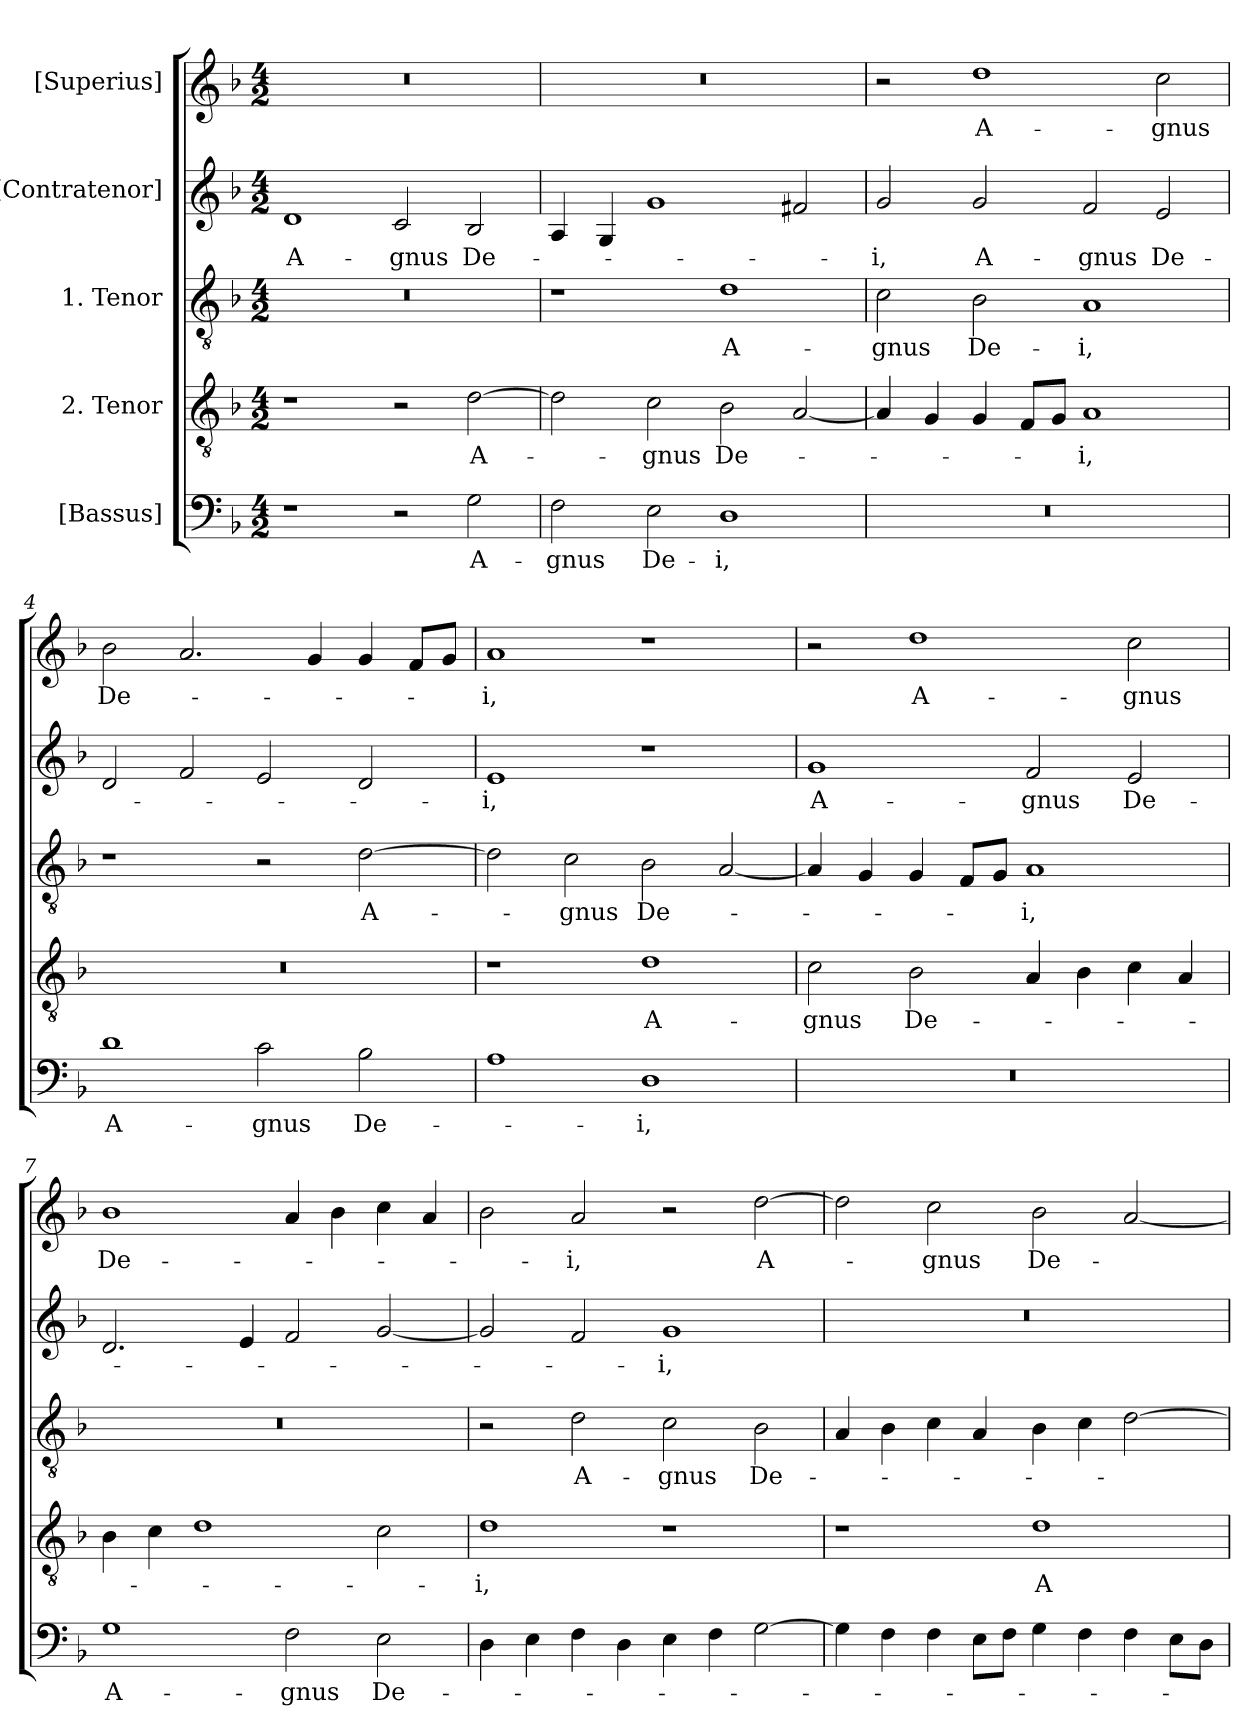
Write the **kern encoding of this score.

**kern	**text	**kern	**text	**kern	**text	**kern	**text	**kern	**text
*part5	*part5	*part4	*part4	*part3	*part3	*part2	*part2	*part1	*part1
*staff5	*staff5	*staff4	*staff4	*staff3	*staff3	*staff2	*staff2	*staff1	*staff1
*I"[Bassus]	*	*I"2. Tenor	*	*I"1. Tenor	*	*I"[Contratenor]	*	*I"[Superius]	*
*clefF4	*	*clefGv2	*	*clefGv2	*	*clefG2	*	*clefG2	*
*k[b-]	*	*k[b-]	*	*k[b-]	*	*k[b-]	*	*k[b-]	*
*M4/2	*	*M4/2	*	*M4/2	*	*M4/2	*	*M4/2	*
=1	=1	=1	=1	=1	=1	=1	=1	=1	=1
1r	.	1r	.	0r	.	1d/	A-	0r	.
2r	.	2r	.	.	.	2c/	-gnus	.	.
2G\	A-	[2d\	A-	.	.	2B-/	De-	.	.
=2	=2	=2	=2	=2	=2	=2	=2	=2	=2
2F\	-gnus	2d\]	.	1r	.	4A/	.	0r	.
.	.	.	.	.	.	4G/	.	.	.
2E\	De-	2c\	-gnus	.	.	1g/	.	.	.
1D\	-i,	2B-\	De-	1d\	A-	.	.	.	.
.	.	[2A/	.	.	.	2f#X/	.	.	.
=3	=3	=3	=3	=3	=3	=3	=3	=3	=3
0r	.	4A/]	.	2c\	-gnus	2g/	-i,	2r	.
.	.	4G/	.	.	.	.	.	.	.
.	.	4G/	.	2B-\	De-	2g/	A-	1dd\	A-
.	.	8F/L	.	.	.	.	.	.	.
.	.	8G/J	.	.	.	.	.	.	.
.	.	1A/	-i,	1A/	-i,	2f/	-gnus	.	.
.	.	.	.	.	.	2e/	De-	2cc\	-gnus
=4	=4	=4	=4	=4	=4	=4	=4	=4	=4
1d\	A-	0r	.	1r	.	2d/	.	2b-\	De-
.	.	.	.	.	.	2f/	.	2.a/	.
2c\	-gnus	.	.	2r	.	2e/	.	.	.
.	.	.	.	.	.	.	.	4g/	.
2B-\	De-	.	.	[2d\	A-	2d/	.	4g/	.
.	.	.	.	.	.	.	.	8f/L	.
.	.	.	.	.	.	.	.	8g/J	.
=5	=5	=5	=5	=5	=5	=5	=5	=5	=5
1A\	.	1r	.	2d\]	.	1e/	-i,	1a/	-i,
.	.	.	.	2c\	-gnus	.	.	.	.
1D\	-i,	1d\	A-	2B-\	De-	1r	.	1r	.
.	.	.	.	[2A/	.	.	.	.	.
=6	=6	=6	=6	=6	=6	=6	=6	=6	=6
0r	.	2c\	-gnus	4A/]	.	1g/	A-	2r	.
.	.	.	.	4G/	.	.	.	.	.
.	.	2B-\	De-	4G/	.	.	.	1dd\	A-
.	.	.	.	8F/L	.	.	.	.	.
.	.	.	.	8G/J	.	.	.	.	.
.	.	4A/	.	1A/	-i,	2f/	-gnus	.	.
.	.	4B-\	.	.	.	.	.	.	.
.	.	4c\	.	.	.	2e/	De-	2cc\	-gnus
.	.	4A/	.	.	.	.	.	.	.
=7	=7	=7	=7	=7	=7	=7	=7	=7	=7
1G\	A-	4B-\	.	0r	.	2.d/	.	1b-\	De-
.	.	4c\	.	.	.	.	.	.	.
.	.	1d\	.	.	.	.	.	.	.
.	.	.	.	.	.	4e/	.	.	.
2F\	-gnus	.	.	.	.	2f/	.	4a/	.
.	.	.	.	.	.	.	.	4b-\	.
2E\	De-	2c\	.	.	.	[2g/	.	4cc\	.
.	.	.	.	.	.	.	.	4a/	.
=8	=8	=8	=8	=8	=8	=8	=8	=8	=8
4D\	.	1d\	-i,	2r	.	2g/]	.	2b-\	.
4E\	.	.	.	.	.	.	.	.	.
4F\	.	.	.	2d\	A-	2f/	.	2a/	-i,
4D\	.	.	.	.	.	.	.	.	.
4E\	.	1r	.	2c\	-gnus	1g/	-i,	2r	.
4F\	.	.	.	.	.	.	.	.	.
[2G\	.	.	.	2B-\	De-	.	.	[2dd\	A-
=9	=9	=9	=9	=9	=9	=9	=9	=9	=9
4G\]	.	1r	.	4A/	.	0r	.	2dd\]	.
4F\	.	.	.	4B-\	.	.	.	.	.
4F\	.	.	.	4c\	.	.	.	2cc\	-gnus
8E\L	.	.	.	4A/	.	.	.	.	.
8F\J	.	.	.	.	.	.	.	.	.
4G\	.	1d\	A-	4B-\	.	.	.	2b-\	De-
4F\	.	.	.	4c\	.	.	.	.	.
4F\	.	.	.	[2d\	.	.	.	[2a/	.
8E\L	.	.	.	.	.	.	.	.	.
8D\J	.	.	.	.	.	.	.	.	.
=	=	=	=	=	=	=	=	=	=
*-	*-	*-	*-	*-	*-	*-	*-	*-	*-
